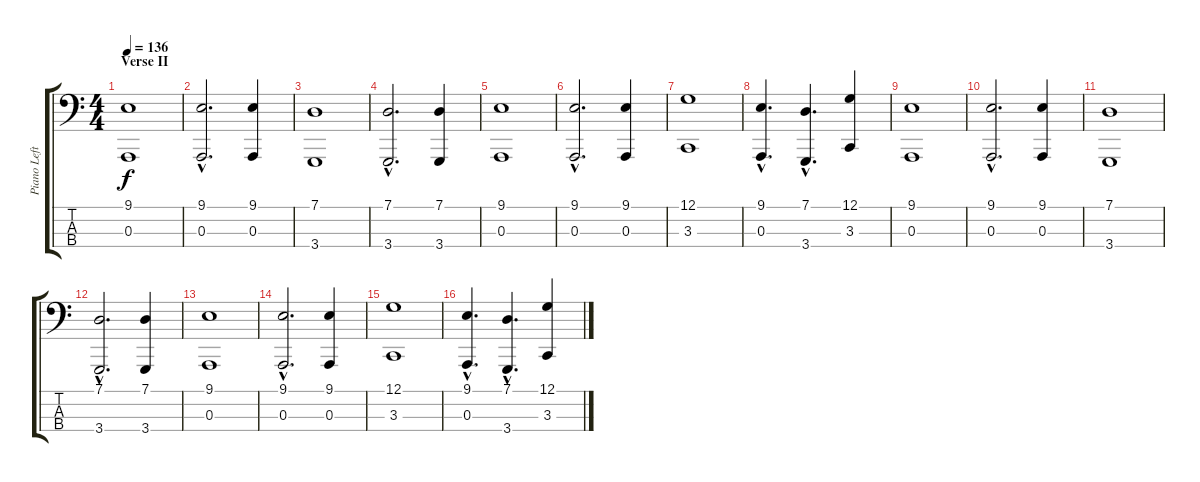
\track ("Piano Left" "Piano Left") {instrument acousticgrandpiano}
\staff {score tabs}
\tuning (G2 D2 A1 E1) {hide}
\ts (4 4)
\section ("" "Verse II")
\tempo 136
\clef f4
\ks c
(9.1 0.3).1{dy f volume 11} |
(9.1{hac} 0.3{hac}).2{d} (9.1 0.3).4 |
(7.1 3.4).1 |
(7.1{hac} 3.4{hac}).2{d} (7.1 3.4).4 |
(9.1 0.3).1 |
(9.1{hac} 0.3{hac}).2{d} (9.1 0.3).4 |
(12.1 3.3).1 |
(9.1{hac} 0.3{hac}).4{d} (7.1{hac} 3.4{hac}).4{d} (12.1 3.3).4 |
(9.1 0.3).1 |
(9.1{hac} 0.3{hac}).2{d} (9.1 0.3).4 |
(7.1 3.4).1 |
(7.1{hac} 3.4{hac}).2{d} (7.1 3.4).4 |
(9.1 0.3).1 |
(9.1{hac} 0.3{hac}).2{d} (9.1 0.3).4 |
(12.1 3.3).1 |
(9.1{hac} 0.3{hac}).4{d} (7.1{hac} 3.4{hac}).4{d} (12.1 3.3).4
